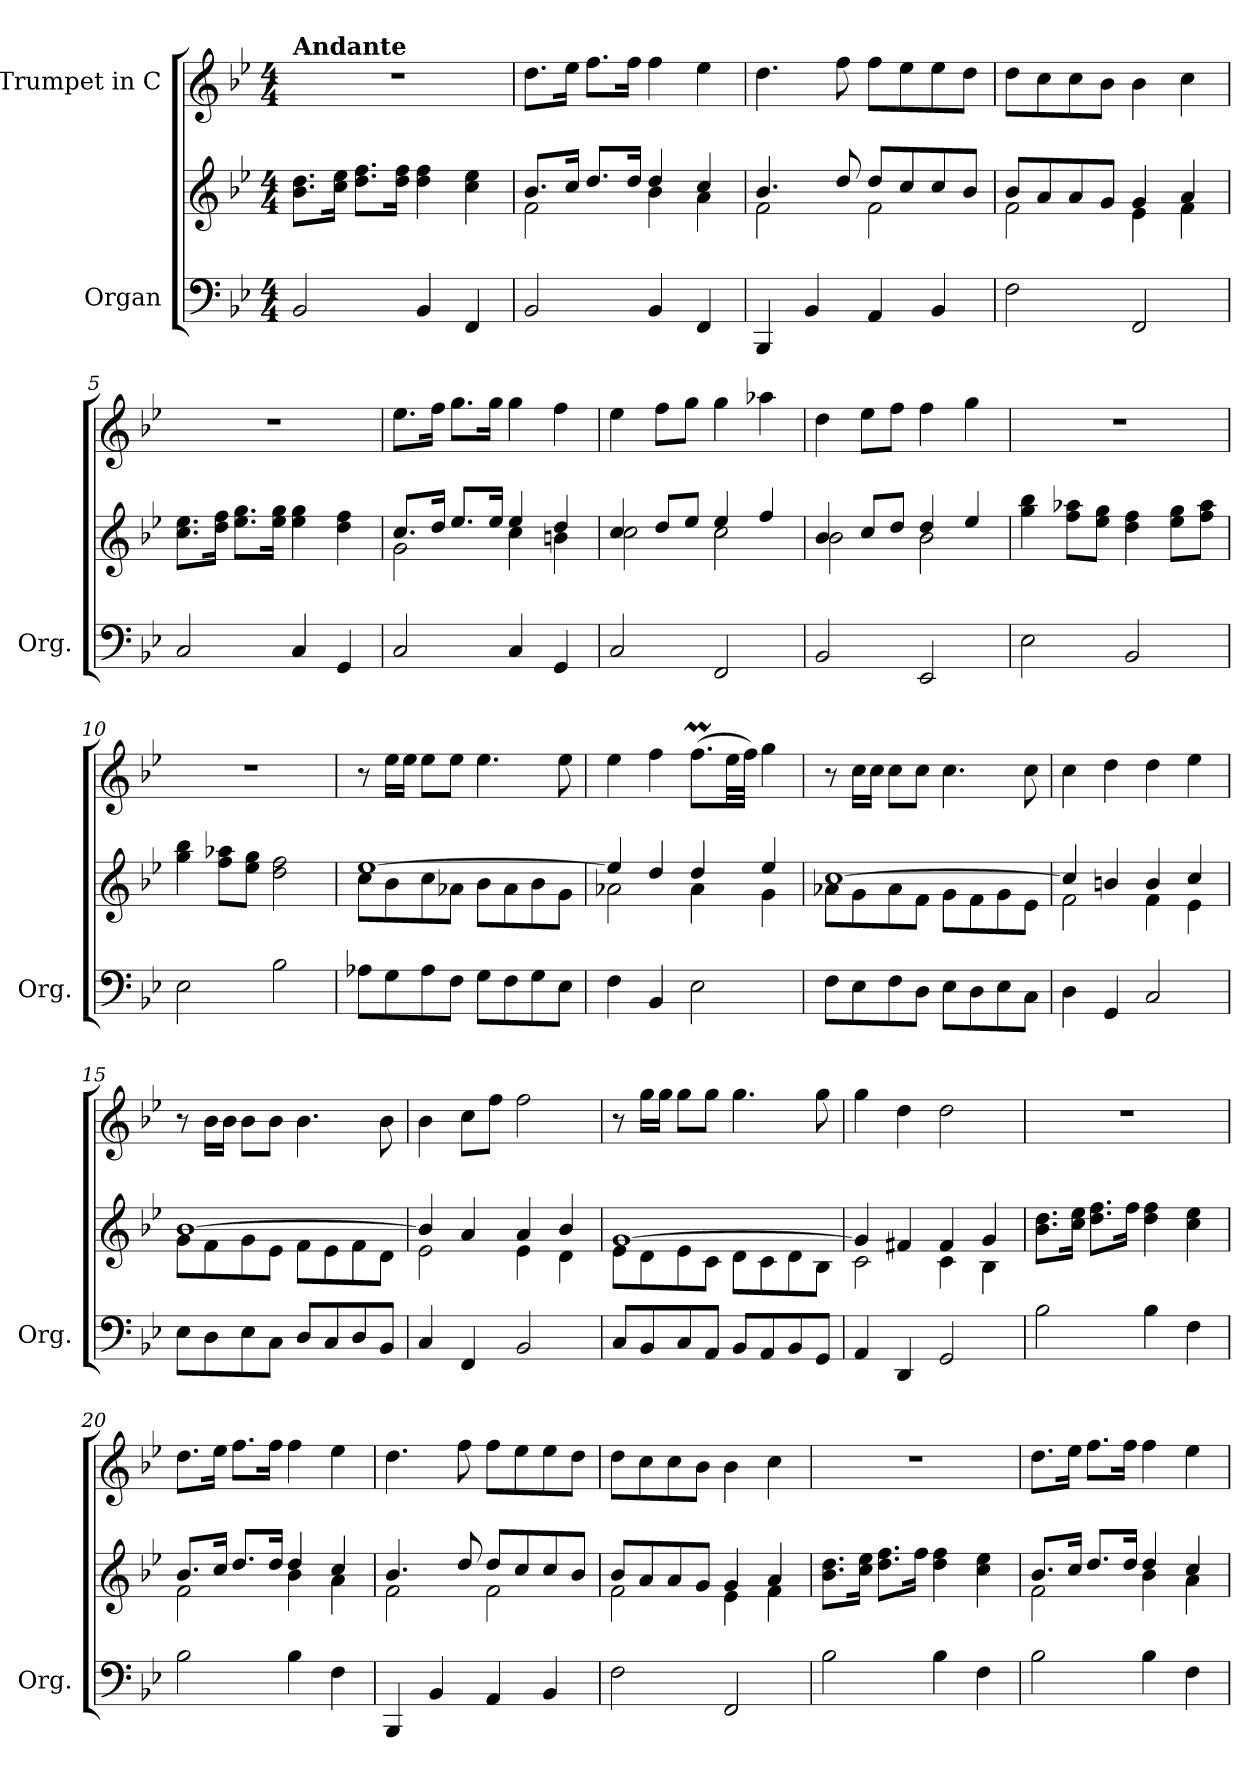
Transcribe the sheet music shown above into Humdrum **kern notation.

**kern	**kern	**kern
*part2	*part2	*part1
*staff3	*staff2	*staff1
*I"Organ	*	*I"Trumpet in C
*I'Org.	*	*
*clefF4	*clefG2	*clefG2
*k[b-e-]	*k[b-e-]	*k[b-e-]
*B-:	*B-:	*B-:
*M4/4	*M4/4	*M4/4
*MM100	*MM100	*MM100
=1	=1	=1
!	!	!LO:TX:a:B:t=Andante
2BB-/	8.b-\ 8.dd\L	1r
.	16cc\ 16ee-\Jk	.
.	8.dd\ 8.ff\L	.
.	16dd\ 16ff\Jk	.
4BB-/	4dd\ 4ff\	.
4FF/	4cc\ 4ee-\	.
=2	=2	=2
*	*^	*
2BB-/	8.b-/L	2f\	8.dd\L
.	16cc/Jk	.	16ee-\Jk
.	8.dd/L	.	8.ff\L
.	16dd/Jk	.	16ff\Jk
4BB-/	4dd/	4b-\	4ff\
4FF/	4cc/	4a\	4ee-\
=3	=3	=3	=3
4BBB-/	4.b-/	2f\	4.dd\
4BB-/	.	.	.
.	8dd/	.	8ff\
4AA/	8dd/L	2f\	8ff\L
.	8cc/	.	8ee-\
4BB-/	8cc/	.	8ee-\
.	8b-/J	.	8dd\J
=4	=4	=4	=4
2F\	8b-/L	2f\	8dd\L
.	8a/	.	8cc\
.	8a/	.	8cc\
.	8g/J	.	8b-\J
2FF/	4g/	4e-\	4b-\
.	4a/	4f\	4cc\
*	*v	*v	*
=5	=5	=5
2C/	8.cc\ 8.ee-\L	1r
.	16dd\ 16ff\Jk	.
.	8.ee-\ 8.gg\L	.
.	16ee-\ 16gg\Jk	.
4C/	4ee-\ 4gg\	.
4GG/	4dd\ 4ff\	.
!!LO:LB:g=z
=6	=6	=6
*	*^	*
2C/	8.cc/L	2g\	8.ee-\L
.	16dd/Jk	.	16ff\Jk
.	8.ee-/L	.	8.gg\L
.	16ee-/Jk	.	16gg\Jk
4C/	4ee-/	4cc\	4gg\
4GG/	4dd/	4bn\	4ff\
=7	=7	=7	=7
2C/	4cc/	2cc\	4ee-\
.	8dd/L	.	8ff\L
.	8ee-/J	.	8gg\J
2FF/	4ee-/	2cc\	4gg\
.	4ff/	.	4aa-X\
=8	=8	=8	=8
2BB-/	4b-/	2b-\	4dd\
.	8cc/L	.	8ee-\L
.	8dd/J	.	8ff\J
2EE-/	4dd/	2b-\	4ff\
.	4ee-/	.	4gg\
*	*v	*v	*
=9	=9	=9
2E-\	4gg\ 4bb-\	1r
.	8ff\ 8aa-X\L	.
.	8ee-\ 8gg\J	.
2BB-/	4dd\ 4ff\	.
.	8ee-\ 8gg\L	.
.	8ff\ 8aa-\J	.
=10	=10	=10
2E-\	4gg\ 4bb-\	1r
.	8ff\ 8aa-X\L	.
.	8ee-\ 8gg\J	.
2B-\	2dd\ 2ff\	.
!!LO:LB:g=z
=11	=11	=11
*	*^	*
8A-X\L	[>1ee-	8cc\L	8r
8G\	.	8b-\	16ee-\LL
.	.	.	16ee-\JJ
8A-\	.	8cc\	8ee-\L
8F\J	.	8a-X\J	8ee-\J
8G\L	.	8b-\L	4.ee-\
8F\	.	8a-\	.
8G\	.	8b-\	.
8E-\J	.	8g\J	8ee-\
=12	=12	=12	=12
4F\	4ee-/]	2a-X\	4ee-\
4BB-/	4dd/	.	4ff\
2E-\	4dd/	4a-\	(>8.ffM\L
.	.	.	32ee-\LL
.	.	.	32ff\JJJ)
.	4ee-/	4g\	4gg\
=13	=13	=13	=13
8F\L	[>1cc	8a-X\L	8r
8E-\	.	8g\	16cc\LL
.	.	.	16cc\JJ
8F\	.	8a-\	8cc\L
8D\J	.	8f\J	8cc\J
8E-\L	.	8g\L	4.cc\
8D\	.	8f\	.
8E-\	.	8g\	.
8C\J	.	8e-\J	8cc\
=14	=14	=14	=14
4D\	4cc/]	2f\	4cc\
4GG/	4bn/	.	4dd\
2C/	4b/	4f\	4dd\
.	4cc/	4e-\	4ee-\
=15	=15	=15	=15
8E-\L	[>1b-	8g\L	8r
8D\	.	8f\	16b-\LL
.	.	.	16b-\JJ
8E-\	.	8g\	8b-\L
8C\J	.	8e-\J	8b-\J
8D/L	.	8f\L	4.b-\
8C/	.	8e-\	.
8D/	.	8f\	.
8BB-/J	.	8d\J	8b-\
!!LO:LB:g=z
=16	=16	=16	=16
4C/	4b-/]	2e-\	4b-\
4FF/	4a/	.	8cc\L
.	.	.	8ff\J
2BB-/	4a/	4e-\	2ff\
.	4b-/	4d\	.
=17	=17	=17	=17
8C/L	[>1g	8e-\L	8r
8BB-/	.	8d\	16gg\LL
.	.	.	16gg\JJ
8C/	.	8e-\	8gg\L
8AA/J	.	8c\J	8gg\J
8BB-/L	.	8d\L	4.gg\
8AA/	.	8c\	.
8BB-/	.	8d\	.
8GG/J	.	8B-\J	8gg\
=18	=18	=18	=18
4AA/	4g/]	2c\	4gg\
4DD/	4f#X/	.	4dd\
2GG/	4f#/	4c\	2dd\
.	4g/	4B-\	.
*	*v	*v	*
=19	=19	=19
2B-\	8.b-\ 8.dd\L	1r
.	16cc\ 16ee-\Jk	.
.	8.dd\ 8.ff\L	.
.	16ff\Jk	.
4B-\	4dd\ 4ff\	.
4F\	4cc\ 4ee-\	.
=20	=20	=20
*	*^	*
2B-\	8.b-/L	2f\	8.dd\L
.	16cc/Jk	.	16ee-\Jk
.	8.dd/L	.	8.ff\L
.	16dd/Jk	.	16ff\Jk
4B-\	4dd/	4b-\	4ff\
4F\	4cc/	4a\	4ee-\
!!LO:PB:g=z
=21	=21	=21	=21
4BBB-/	4.b-/	2f\	4.dd\
4BB-/	.	.	.
.	8dd/	.	8ff\
4AA/	8dd/L	2f\	8ff\L
.	8cc/	.	8ee-\
4BB-/	8cc/	.	8ee-\
.	8b-/J	.	8dd\J
=22	=22	=22	=22
2F\	8b-/L	2f\	8dd\L
.	8a/	.	8cc\
.	8a/	.	8cc\
.	8g/J	.	8b-\J
2FF/	4g/	4e-\	4b-\
.	4a/	4f\	4cc\
*	*v	*v	*
=23	=23	=23
2B-\	8.b-\ 8.dd\L	1r
.	16cc\ 16ee-\Jk	.
.	8.dd\ 8.ff\L	.
.	16ff\Jk	.
4B-\	4dd\ 4ff\	.
4F\	4cc\ 4ee-\	.
=24	=24	=24
*	*^	*
2B-\	8.b-/L	2f\	8.dd\L
.	16cc/Jk	.	16ee-\Jk
.	8.dd/L	.	8.ff\L
.	16dd/Jk	.	16ff\Jk
4B-\	4dd/	4b-\	4ff\
4F\	4cc/	4a\	4ee-\
*	*v	*v	*
=	=	=
*-	*-	*-
